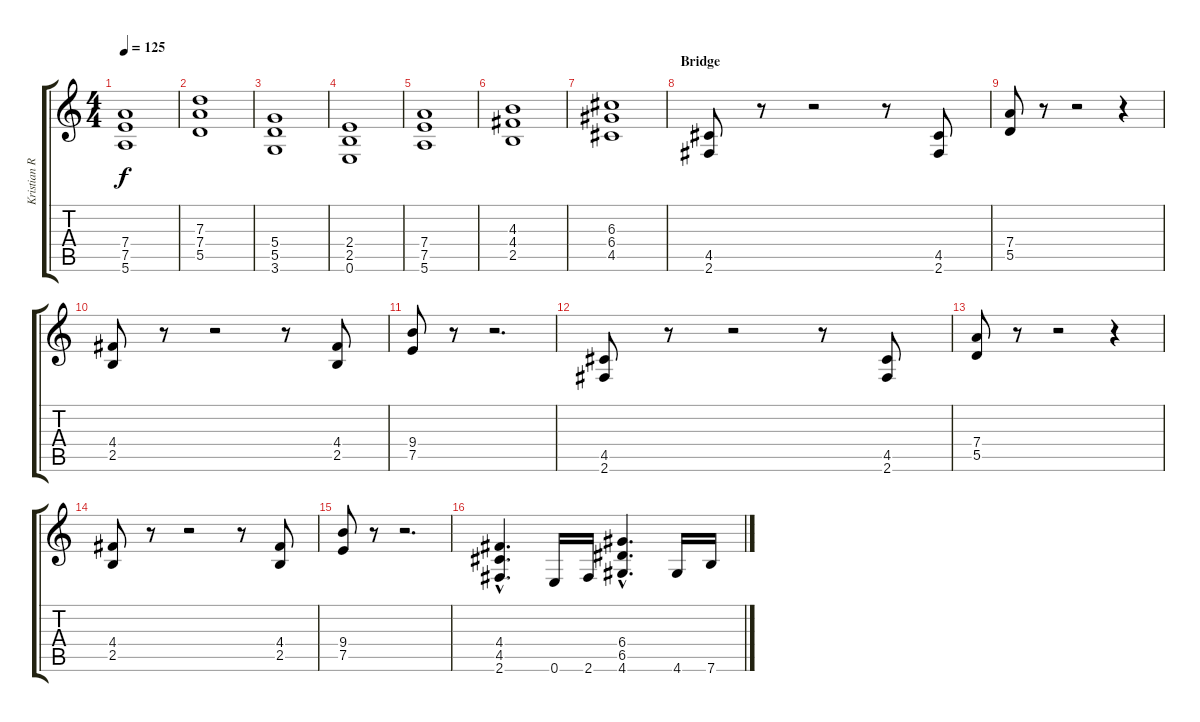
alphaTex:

\track ("Kristian Ranta" "Kristian R") {instrument distortionguitar}
\staff {score tabs}
\tuning (E4 B3 G3 D3 A2 E2) {hide}
\ts (4 4)
\tempo 125
\clef g2
\ks c
(7.4 7.5 5.6).1{dy f} |
(7.3 7.4 5.5).1 |
(5.4 5.5 3.6).1 |
(2.4 2.5 0.6).1 |
(7.4 7.5 5.6).1 |
(4.3 4.4 2.5).1 |
(6.3 6.4 4.5).1 |
\section ("" "Bridge")
(4.5 2.6).8 r.8 r.2 r.8 (4.5 2.6).8 |
(7.4 5.5).8 r.8 r.2 r.4 |
(4.4 2.5).8 r.8 r.2 r.8 (4.4 2.5).8 |
(9.4 7.5).8 r.8 r.2{d} |
(4.5 2.6).8 r.8 r.2 r.8 (4.5 2.6).8 |
(7.4 5.5).8 r.8 r.2 r.4 |
(4.4 2.5).8 r.8 r.2 r.8 (4.4 2.5).8 |
(9.4 7.5).8 r.8 r.2{d} |
(4.4{hac} 4.5{hac} 2.6{hac}).4{d} 0.6.16 2.6.16 (6.4{hac} 6.5{hac} 4.6{hac}).4{d} 4.6.16 7.6.16
